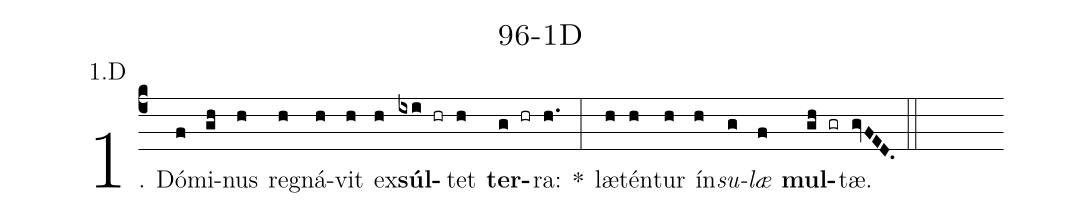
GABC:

name: 96-1D;
annotation: 1.D;
%%
(c4)1. Dó(f)mi(gh)nus(h) re(h)gná(h)vit(h) ex(h)<b>súl</b>(ixi hr)tet(h) <b>ter</b>(g hr)ra:(h.) *(:) læ(h)tén(h)tur(h) ín(h)<i>su</i>(g)<i>læ</i>(f) <b>mul</b>(gh gr)tæ.(gvFED.) (::)
